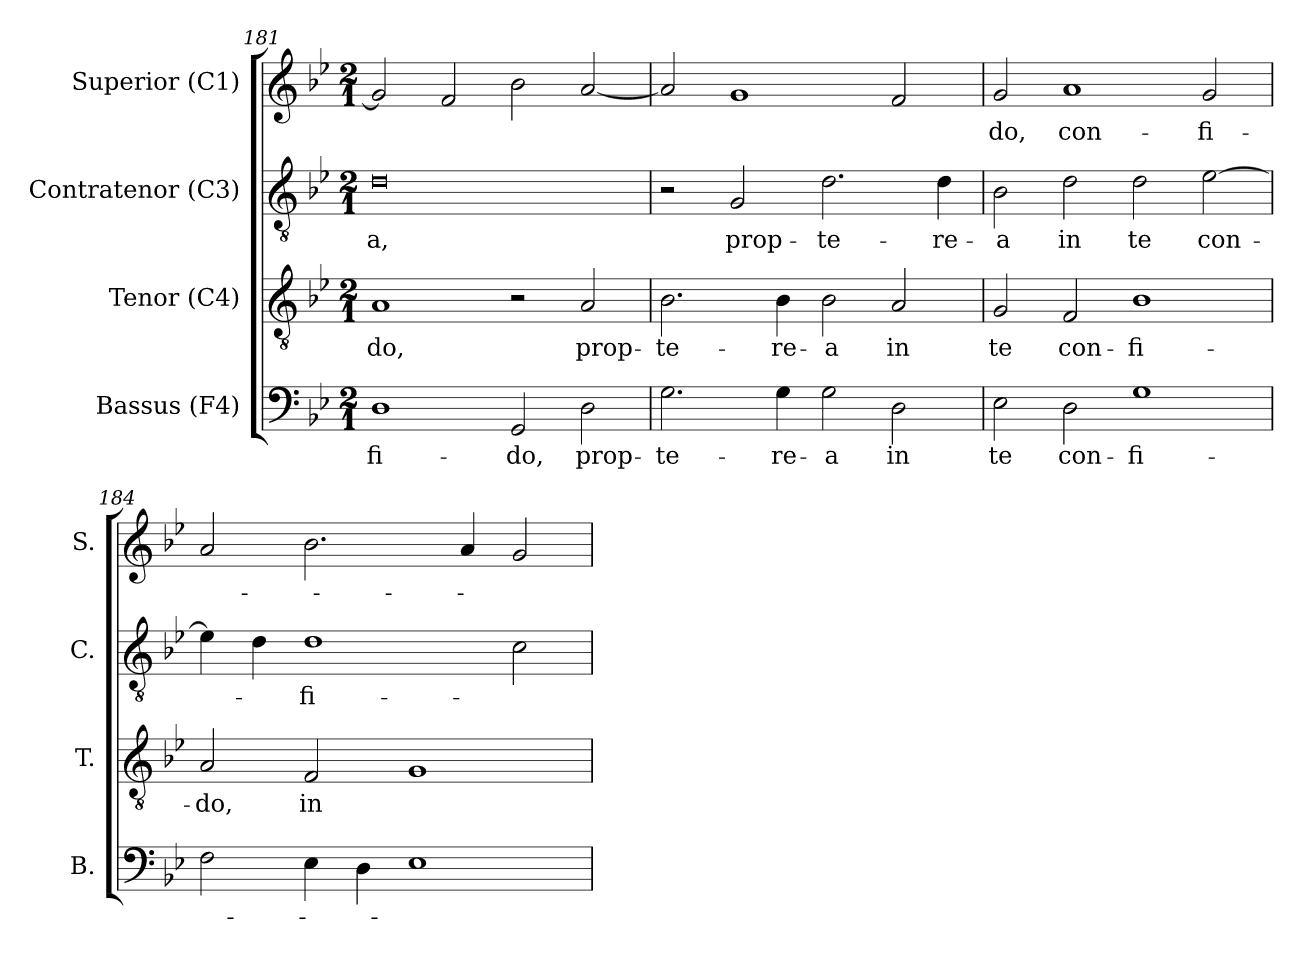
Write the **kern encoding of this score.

**kern	**text	**kern	**text	**kern	**text	**kern	**text
*part4	*part4	*part3	*part3	*part2	*part2	*part1	*part1
*staff4	*staff4	*staff3	*staff3	*staff2	*staff2	*staff1	*staff1
*I"Bassus (F4)	*	*I"Tenor (C4)	*	*I"Contratenor (C3)	*	*I"Superior (C1)	*
*I'B.	*	*I'T.	*	*I'C.	*	*I'S.	*
*clefF4	*	*clefGv2	*	*clefGv2	*	*clefG2	*
*	*	*ITrd7c12	*	*ITrd7c12	*	*	*
*k[b-e-]	*	*k[b-e-]	*	*k[b-e-]	*	*k[b-e-]	*
*B-:	*	*B-:	*	*B-:	*	*B-:	*
*M2/1	*	*M2/1	*	*M2/1	*	*M2/1	*
=181	=181	=181	=181	=181	=181	=181	=181
!	!LO:LY:b:color=#000000	!	!	!	!	!	!
!	!	!	!LO:LY:b:color=#000000	!	!	!	!
!	!	!	!	!	!LO:LY:b:color=#000000	!	!
1Di	-fi-	1AAi	-do,	0Di	-a,	2gi/]	.
.	.	.	.	.	.	2fi/	.
!	!LO:LY:b:color=#000000	!	!	!	!	!	!
2GGi/	-do,	2r	.	.	.	2b-i\	.
!	!LO:LY:b:color=#000000	!	!	!	!	!	!
!	!	!	!LO:LY:b:color=#000000	!	!	!	!
2Di\	prop-	2AAi/	prop-	.	.	[2ai/	.
=182	=182	=182	=182	=182	=182	=182	=182
!	!LO:LY:b:color=#000000	!	!	!	!	!	!
!	!	!	!LO:LY:b:color=#000000	!	!	!	!
2.Gi\	-te-	2.BB-i\	-te-	2r	.	2ai/]	.
!	!	!	!	!	!LO:LY:b:color=#000000	!	!
.	.	.	.	2GGi/	prop-	1gi	.
!	!LO:LY:b:color=#000000	!	!	!	!	!	!
!	!	!	!LO:LY:b:color=#000000	!	!	!	!
4Gi\	-re-	4BB-i\	-re-	.	.	.	.
!	!LO:LY:b:color=#000000	!	!	!	!	!	!
!	!	!	!LO:LY:b:color=#000000	!	!	!	!
!	!	!	!	!	!LO:LY:b:color=#000000	!	!
2Gi\	-a	2BB-i\	-a	2.Di\	-te-	.	.
!	!LO:LY:b:color=#000000	!	!	!	!	!	!
!	!	!	!LO:LY:b:color=#000000	!	!	!	!
2Di\	in	2AAi/	in	.	.	2fi/	.
!	!	!	!	!	!LO:LY:b:color=#000000	!	!
.	.	.	.	4Di\	-re-	.	.
=183	=183	=183	=183	=183	=183	=183	=183
!	!LO:LY:b:color=#000000	!	!	!	!	!	!
!	!	!	!LO:LY:b:color=#000000	!	!	!	!
!	!	!	!	!	!LO:LY:b:color=#000000	!	!
!	!	!	!	!	!	!	!LO:LY:b:color=#000000
2E-i\	te	2GGi/	te	2BB-i\	-a	2gi/	-do,
!	!LO:LY:b:color=#000000	!	!	!	!	!	!
!	!	!	!LO:LY:b:color=#000000	!	!	!	!
!	!	!	!	!	!LO:LY:b:color=#000000	!	!
!	!	!	!	!	!	!	!LO:LY:b:color=#000000
2Di\	con-	2FFi/	con-	2Di\	in	1ai	con-
!	!LO:LY:b:color=#000000	!	!	!	!	!	!
!	!	!	!LO:LY:b:color=#000000	!	!	!	!
!	!	!	!	!	!LO:LY:b:color=#000000	!	!
1Gi	-fi-	1BB-i	-fi-	2Di\	te	.	.
!	!	!	!	!	!LO:LY:b:color=#000000	!	!
!	!	!	!	!	!	!	!LO:LY:b:color=#000000
.	.	.	.	[2E-i\	con-	2gi/	-fi-
!!LO:LB:g=z
=184	=184	=184	=184	=184	=184	=184	=184
!	!	!	!LO:LY:b:color=#000000	!	!	!	!
2Fi\	.	2AAi/	-do,	4E-i\]	.	2ai/	.
.	.	.	.	4Di\	.	.	.
!	!	!	!LO:LY:b:color=#000000	!	!	!	!
!	!	!	!	!	!LO:LY:b:color=#000000	!	!
4E-i\	.	2FFi/	in	1Di	-fi-	2.b-i\	.
4Di\	.	.	.	.	.	.	.
1E-i	.	1GGi	.	.	.	.	.
.	.	.	.	.	.	4ai/	.
.	.	.	.	2Ci\	.	2gi/	.
=	=	=	=	=	=	=	=
*-	*-	*-	*-	*-	*-	*-	*-
